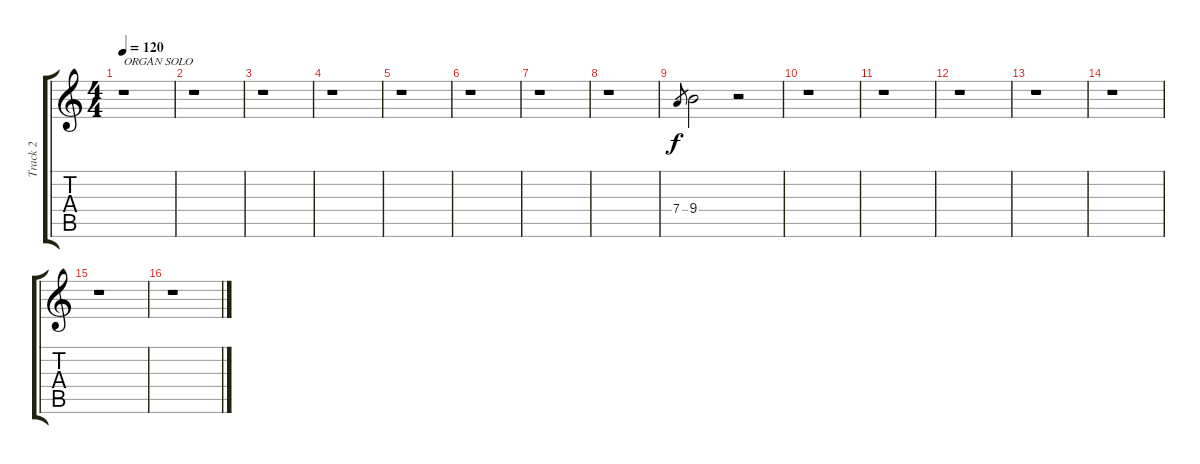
\track ("Track 2" "Track 2") {instrument electricguitarclean}
\staff {score tabs}
\tuning (E4 B3 G3 D3 A2 E2) {hide}
\ts (4 4)
\tempo 120
\clef g2
\ks c
r.1{txt "ORGAN SOLO" dy mp} |
r.1 |
r.1 |
r.1 |
r.1 |
r.1 |
r.1 |
r.1 |
7.4.8{gr dy f} 9.4.2 r.2 |
r.1 |
r.1 |
r.1 |
r.1 |
r.1 |
r.1 |
r.1
